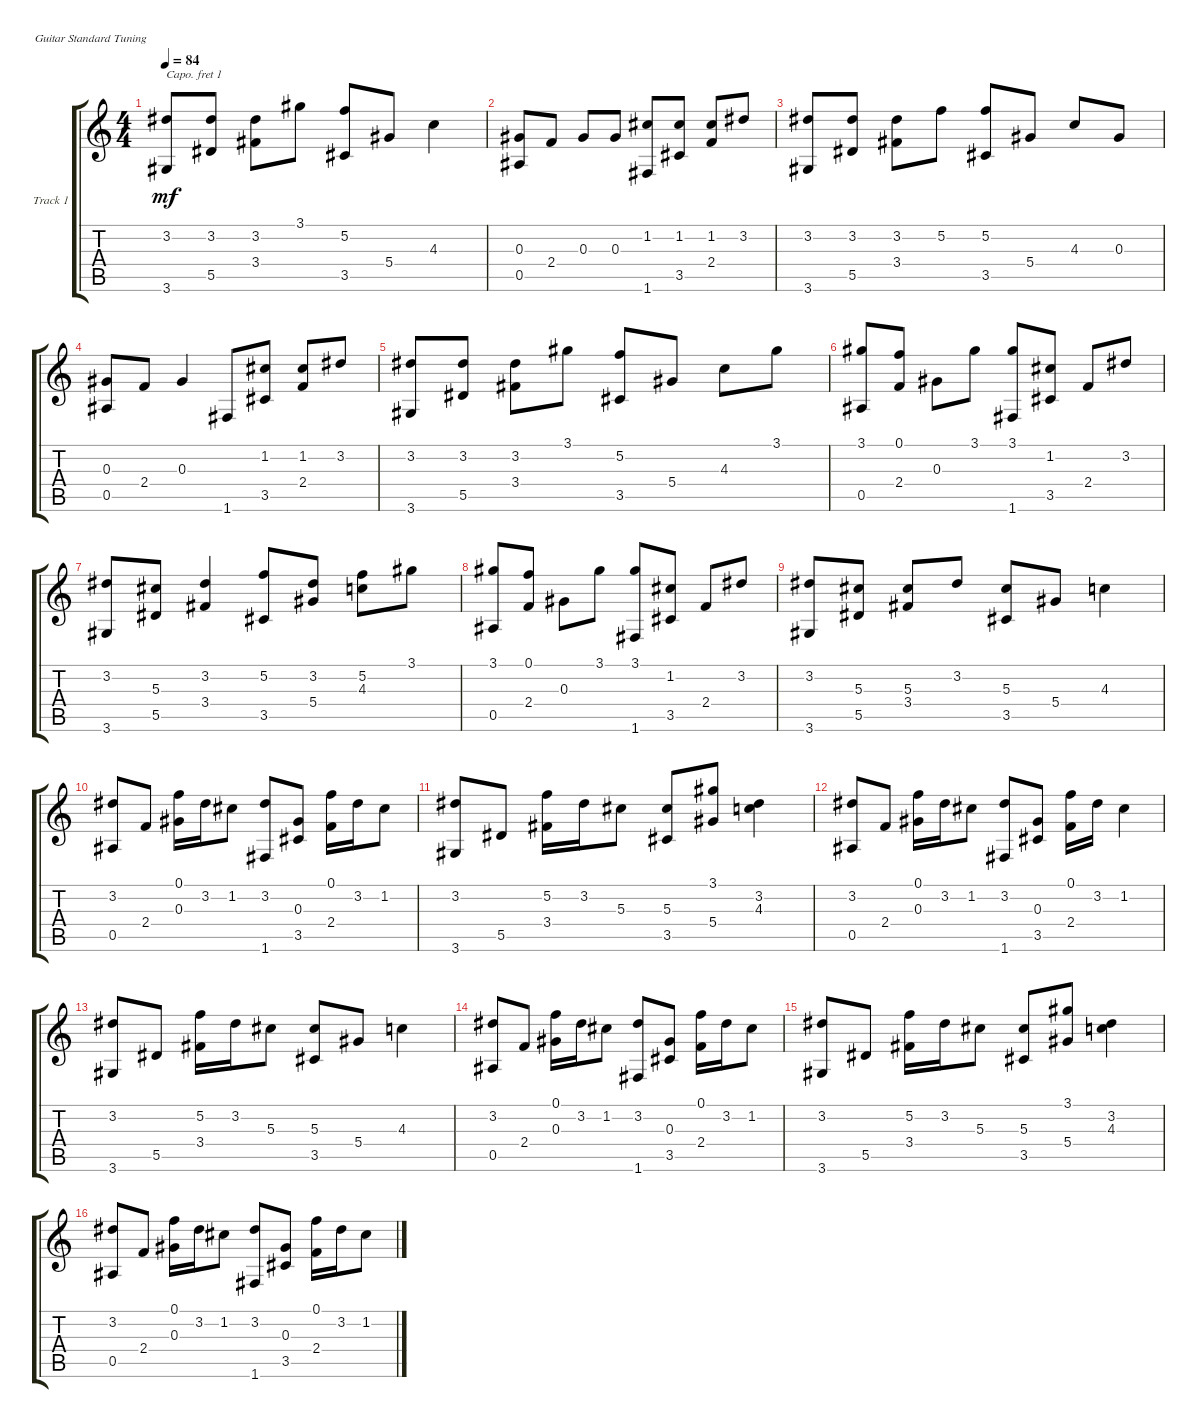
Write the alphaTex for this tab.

\bracketExtendMode groupsimilarinstruments
\firstSystemTrackNameOrientation horizontal
\otherSystemsTrackNameOrientation horizontal
\track ("Track 1" "Track 1") {instrument acousticguitarsteel}
\staff {score tabs}
\capo 1
\tuning (E4 B3 G3 D3 A2 E2)
\ts (4 4)
\tempo 84
\clef g2
\ks c
(3.2 3.6).8{dy mf} (3.2 5.5).8 (3.2 3.4).8 3.1.8 (5.2 3.5).8 5.4.8 4.3.4 |
(0.3 0.5).8 2.4.8 0.3.8 0.3.8 (1.2 1.6).8 (1.2 3.5).8 (1.2 2.4).8 3.2.8 |
(3.2 3.6).8 (3.2 5.5).8 (3.2 3.4).8 5.2.8 (5.2 3.5).8 5.4.8 4.3.8 0.3.8 |
(0.3 0.5).8 2.4.8 0.3.4 1.6.8 (1.2 3.5).8 (1.2 2.4).8 3.2.8 |
(3.2 3.6).8 (3.2 5.5).8 (3.2 3.4).8 3.1.8 (5.2 3.5).8 5.4.8 4.3.8 3.1.8 |
(3.1 0.5).8 (0.1 2.4).8 0.3.8 3.1.8 (3.1 1.6).8 (1.2 3.5).8 2.4.8 3.2.8 |
(3.2 3.6).8 (5.3 5.5).8 (3.2 3.4).4 (5.2 3.5).8 (3.2 5.4).8 (5.2 4.3).8 3.1.8 |
(3.1 0.5).8 (0.1 2.4).8 0.3.8 3.1.8 (3.1 1.6).8 (1.2 3.5).8 2.4.8 3.2.8 |
(3.2 3.6).8 (5.3 5.5).8 (5.3 3.4).8 3.2.8 (5.3 3.5).8 5.4.8 4.3.4 |
(3.2 0.5).8 2.4.8 (0.1 0.3).16 3.2.16 1.2.8 (3.2 1.6).8 (0.3 3.5).8 (0.1 2.4).16 3.2.16 1.2.8 |
(3.2 3.6).8 5.5.8 (5.2 3.4).16 3.2.16 5.3.8 (5.3 3.5).8 (3.1 5.4).8 (3.2 4.3).4 |
(3.2 0.5).8 2.4.8 (0.1 0.3).16 3.2.16 1.2.8 (3.2 1.6).8 (0.3 3.5).8 (0.1 2.4).16 3.2.16 1.2.4 |
(3.2 3.6).8 5.5.8 (5.2 3.4).16 3.2.16 5.3.8 (5.3 3.5).8 5.4.8 4.3.4 |
(3.2 0.5).8 2.4.8 (0.1 0.3).16 3.2.16 1.2.8 (3.2 1.6).8 (0.3 3.5).8 (0.1 2.4).16 3.2.16 1.2.8 |
(3.2 3.6).8 5.5.8 (5.2 3.4).16 3.2.16 5.3.8 (5.3 3.5).8 (3.1 5.4).8 (3.2 4.3).4 |
(3.2 0.5).8 2.4.8 (0.1 0.3).16 3.2.16 1.2.8 (3.2 1.6).8 (0.3 3.5).8 (0.1 2.4).16 3.2.16 1.2.8
